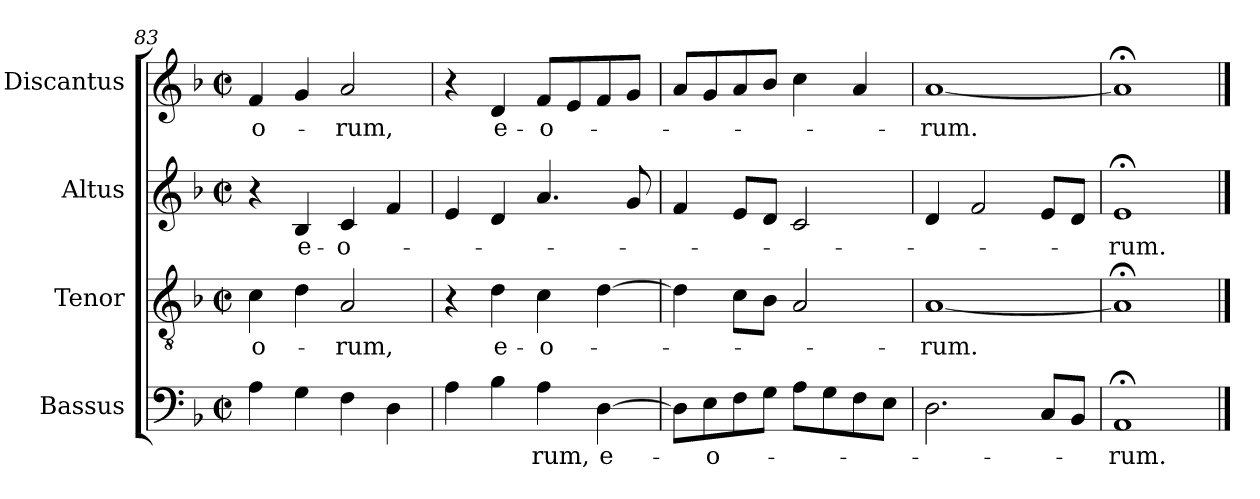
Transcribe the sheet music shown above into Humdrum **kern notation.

**kern	**text	**kern	**text	**kern	**text	**kern	**text
*part4	*part4	*part3	*part3	*part2	*part2	*part1	*part1
*staff4	*staff4	*staff3	*staff3	*staff2	*staff2	*staff1	*staff1
*I"Bassus	*	*I"Tenor	*	*I"Altus	*	*I"Discantus	*
*I'B.	*	*I'T.	*	*I'A.	*	*I'S.	*
!!LO:LB:g=z
*clefF4	*	*clefGv2	*	*clefG2	*	*clefG2	*
*	*	*ITrd7c12	*	*	*	*	*
*k[b-]	*	*k[b-]	*	*k[b-]	*	*k[b-]	*
*F:	*	*F:	*	*F:	*	*F:	*
*M2/2	*	*M2/2	*	*M2/2	*	*M2/2	*
*met(c|)	*	*met(c|)	*	*met(c|)	*	*met(c|)	*
=83	=83	=83	=83	=83	=83	=83	=83
!	!	!	!LO:LY:b:color=#000000	!	!	!	!
!	!	!	!	!	!	!	!LO:LY:b:color=#000000
4Ai\	.	4Ci\	-o-	4r	.	4fi/	-o-
!	!	!	!	!	!LO:LY:b:color=#000000	!	!
4Gi\	.	4Di\	.	4B-i/	e-	4gi/	.
!	!	!	!LO:LY:b:color=#000000	!	!	!	!
!	!	!	!	!	!LO:LY:b:color=#000000	!	!
!	!	!	!	!	!	!	!LO:LY:b:color=#000000
4Fi\	.	2AAi/	-rum,	4ci/	-o-	2ai/	-rum,
4Di\	.	.	.	4fi/	.	.	.
=84	=84	=84	=84	=84	=84	=84	=84
4Ai\	.	4r	.	4ei/	.	4r	.
!	!	!	!LO:LY:b:color=#000000	!	!	!	!
!	!	!	!	!	!	!	!LO:LY:b:color=#000000
4B-i\	.	4Di\	e-	4di/	.	4di/	e-
!	!LO:LY:b:color=#000000	!	!	!	!	!	!
!	!	!	!LO:LY:b:color=#000000	!	!	!	!
!	!	!	!	!	!	!	!LO:LY:b:color=#000000
4Ai\	-rum,	4Ci\	-o-	4.ai/	.	8fi/L	-o-
.	.	.	.	.	.	8ei/	.
!	!LO:LY:b:color=#000000	!	!	!	!	!	!
[>4Di\	e-	[>4Di\	.	.	.	8fi/	.
.	.	.	.	8gi/	.	8gi/J	.
=85	=85	=85	=85	=85	=85	=85	=85
8Di\L]	.	4Di\]	.	4fi/	.	8ai/L	.
!	!LO:LY:b:color=#000000	!	!	!	!	!	!
8Ei\	-o-	.	.	.	.	8gi/	.
8Fi\	.	8Ci\L	.	8ei/L	.	8ai/	.
8Gi\J	.	8BB-i\J	.	8di/J	.	8b-i/J	.
8Ai\L	.	2AAi/	.	2ci/	.	4cci\	.
8Gi\	.	.	.	.	.	.	.
8Fi\	.	.	.	.	.	4ai/	.
8Ei\J	.	.	.	.	.	.	.
=86	=86	=86	=86	=86	=86	=86	=86
!	!	!	!LO:LY:b:color=#000000	!	!	!	!
!	!	!	!	!	!	!	!LO:LY:b:color=#000000
2.Di\	.	[<1AAi	-rum.	4di/	.	[<1ai	-rum.
.	.	.	.	2fi/	.	.	.
8Ci/L	.	.	.	8ei/L	.	.	.
8BB-i/J	.	.	.	8di/J	.	.	.
=87	=87	=87	=87	=87	=87	=87	=87
!	!LO:LY:b:color=#000000	!	!	!	!	!	!
!	!	!	!	!	!LO:LY:b:color=#000000	!	!
1AA;i	-rum.	1AA;i]	.	1e;i	-rum.	1a;i]	.
==	==	==	==	==	==	==	==
*-	*-	*-	*-	*-	*-	*-	*-
